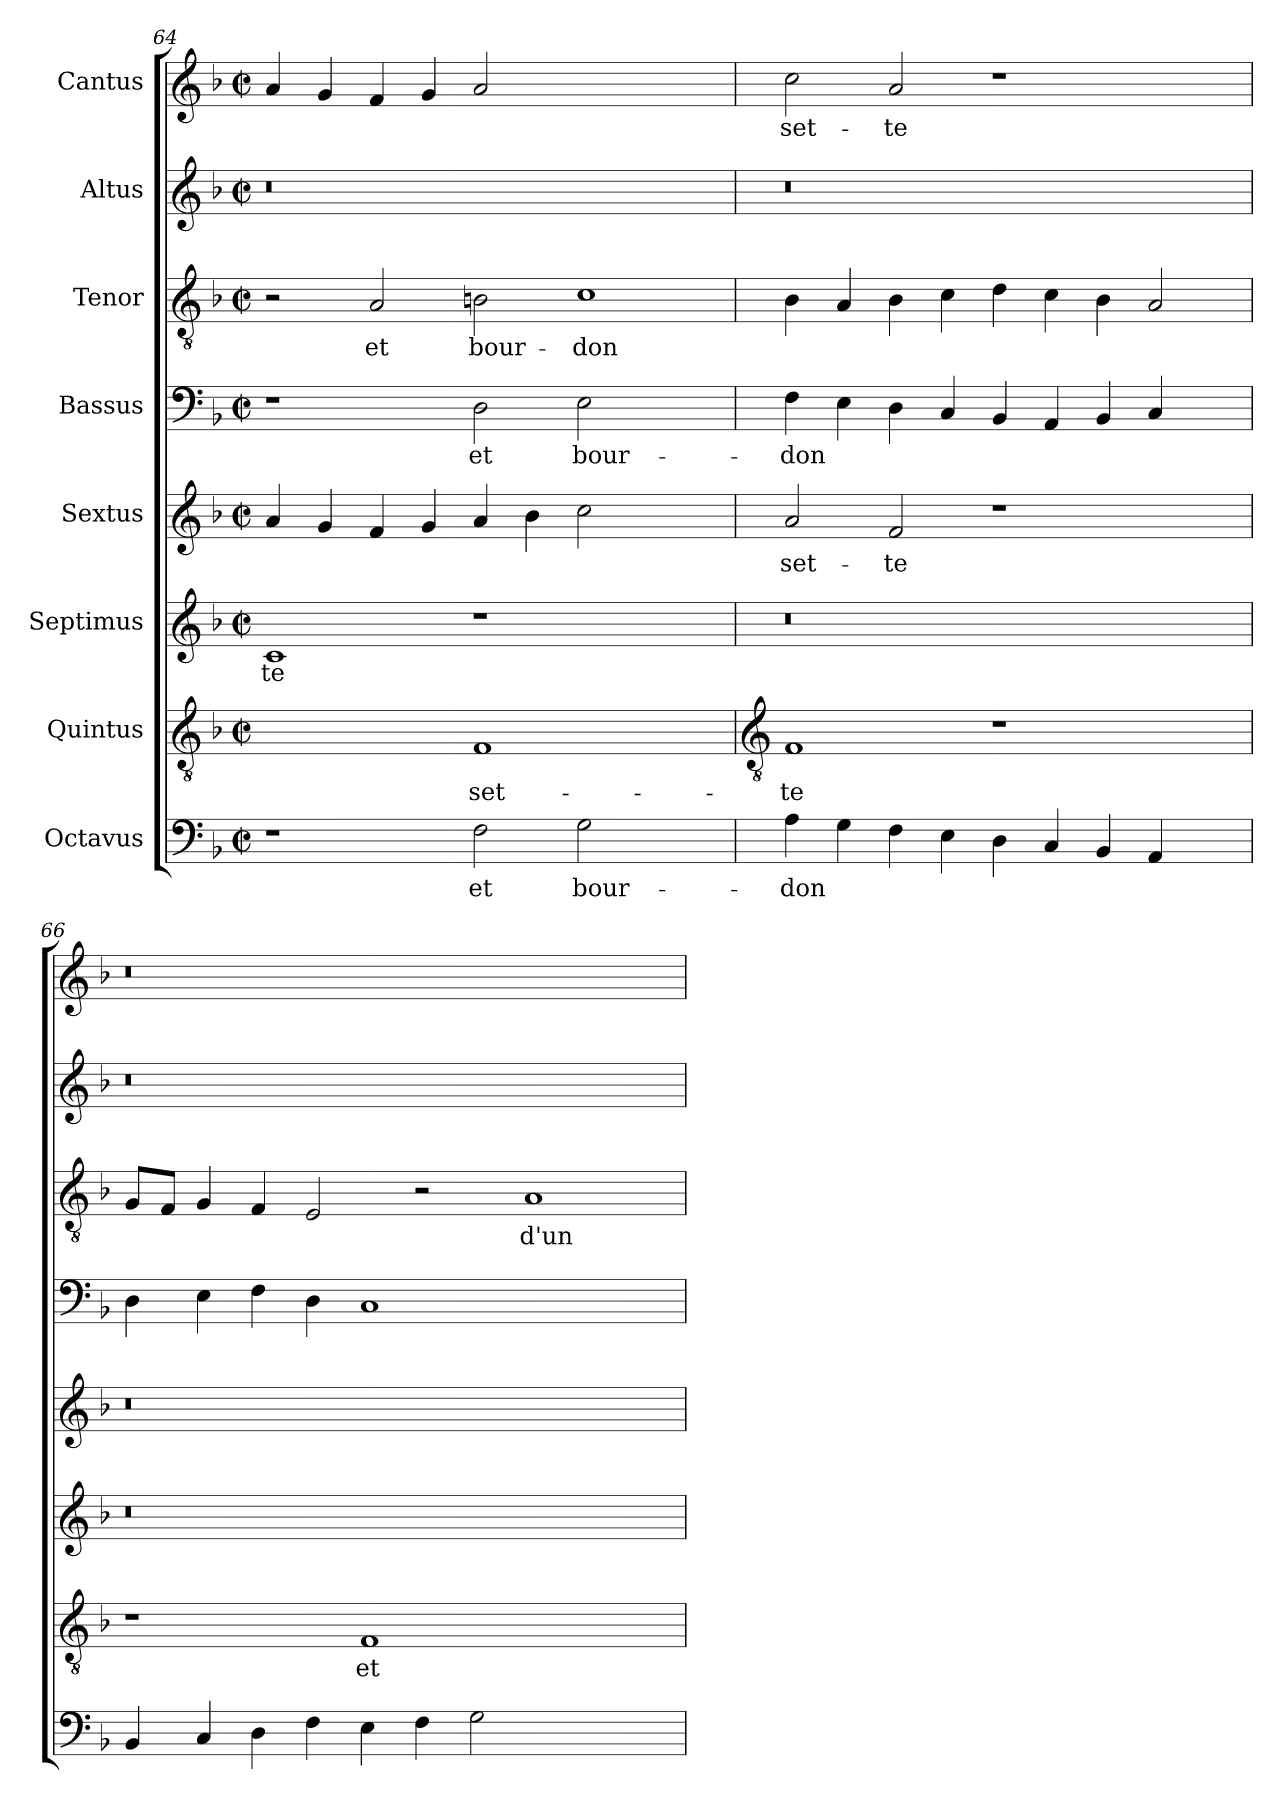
**kern	**text	**kern	**text	**kern	**text	**kern	**text	**kern	**text	**kern	**text	**kern	**kern	**text
*part8	*part8	*part7	*part7	*part6	*part6	*part5	*part5	*part4	*part4	*part3	*part3	*part2	*part1	*part1
*staff8	*staff8	*staff7	*staff7	*staff6	*staff6	*staff5	*staff5	*staff4	*staff4	*staff3	*staff3	*staff2	*staff1	*staff1
*I"Octavus	*	*I"Quintus	*	*I"Septimus	*	*I"Sextus	*	*I"Bassus	*	*I"Tenor	*	*I"Altus	*I"Cantus	*
!!LO:LB:g=z
*clefF4	*	*clefGv2	*	*clefG2	*	*clefG2	*	*clefF4	*	*clefGv2	*	*clefG2	*clefG2	*
*k[b-]	*	*k[b-]	*	*k[b-]	*	*k[b-]	*	*k[b-]	*	*k[b-]	*	*k[b-]	*k[b-]	*
*F:	*	*F:	*	*F:	*	*F:	*	*F:	*	*F:	*	*F:	*F:	*
*M4/2	*	*M4/2	*	*M4/2	*	*M4/2	*	*M4/2	*	*M4/2	*	*M4/2	*M4/2	*
*met(c|)	*	*met(c|)	*	*met(c|)	*	*met(c|)	*	*met(c|)	*	*met(c|)	*	*met(c|)	*met(c|)	*
=64A	=64A	=64A	=64A	=64A	=64A	=64A	=64A	=64A	=64A	=64A	=64A	=64A	=64A	=64A
!	!	!	!	!	!LO:LY:b	!	!	!	!	!	!	!	!	!
1r	.	1Fyy]	.	1c	-te	4a	.	1r	.	2r	.	0r	4a	.
.	.	.	.	.	.	4g	.	.	.	.	.	.	4g	.
!	!	!	!	!	!	!	!	!	!	!	!LO:LY:b	!	!	!
.	.	.	.	.	.	4f	.	.	.	2A	et	.	4f	.
.	.	.	.	.	.	4g	.	.	.	.	.	.	4g	.
!	!LO:LY:b	!	!LO:LY:b	!	!	!	!	!	!LO:LY:b	!	!LO:LY:b	!	!	!
2F	et	1F	set-	1r	.	4a	.	2D	et	2Bn	bour-	.	2a	.
.	.	.	.	.	.	4b-	.	.	.	.	.	.	.	.
!	!LO:LY:b	!	!	!	!	!	!	!	!LO:LY:b	!	!LO:LY:b	!	!	!
2G	bour-	.	.	.	.	2cc	.	2E	bour-	1c	-don	.	1ryy	.
2ryy	.	2ryy	.	2ryy	.	2ryy	.	2ryy	.	.	.	2ryy	.	.
!!LO:LB:g=z
=65	=65	=65	=65	=65	=65	=65	=65	=65	=65	=65	=65	=65	=65	=65
*	*	*clefGv2	*	*	*	*	*	*	*	*	*	*	*	*
!	!LO:LY:b	!	!LO:LY:b	!	!	!	!LO:LY:b	!	!LO:LY:b	!	!	!	!	!LO:LY:b
4A	-don	1F	-te	0r	.	2a	-set-	4F	-don	4B-	.	0r	2cc	-set-
4G	.	.	.	.	.	.	.	4E	.	4A	.	.	.	.
!	!	!	!	!	!	!	!LO:LY:b	!	!	!	!	!	!	!LO:LY:b
4F	.	.	.	.	.	2f	-te	4D	.	4B-	.	.	2a	-te
4E	.	.	.	.	.	.	.	4C	.	4c	.	.	.	.
4D	.	1r	.	.	.	1r	.	4BB-	.	4d	.	.	1r	.
4C	.	.	.	.	.	.	.	4AA	.	4c	.	.	.	.
4BB-	.	.	.	.	.	.	.	4BB-	.	4B-	.	.	.	.
4AA	.	.	.	.	.	.	.	4C	.	2A	.	.	.	.
4ryy	.	4ryy	.	4ryy	.	4ryy	.	4ryy	.	.	.	4ryy	4ryy	.
=66	=66	=66	=66	=66	=66	=66	=66	=66	=66	=66	=66	=66	=66	=66
4BB-	.	1r	.	0r	.	0r	.	4D	.	8GL	.	0r	0r	.
.	.	.	.	.	.	.	.	.	.	8FJ	.	.	.	.
4C	.	.	.	.	.	.	.	4E	.	4G	.	.	.	.
4D	.	.	.	.	.	.	.	4F	.	4F	.	.	.	.
4F	.	.	.	.	.	.	.	4D	.	2E	.	.	.	.
!	!	!	!LO:LY:b	!	!	!	!	!	!	!	!	!	!	!
4E	.	1F	et	.	.	.	.	1C	.	.	.	.	.	.
4F	.	.	.	.	.	.	.	.	.	2r	.	.	.	.
2G	.	.	.	.	.	.	.	.	.	.	.	.	.	.
!	!	!	!	!	!	!	!	!	!	!	!LO:LY:b	!	!	!
.	.	.	.	.	.	.	.	.	.	1A	d'un	.	.	.
2.ryy	.	2.ryy	.	2.ryy	.	2.ryy	.	2.ryy	.	.	.	2.ryy	2.ryy	.
=	=	=	=	=	=	=	=	=	=	=	=	=	=	=
*-	*-	*-	*-	*-	*-	*-	*-	*-	*-	*-	*-	*-	*-	*-
